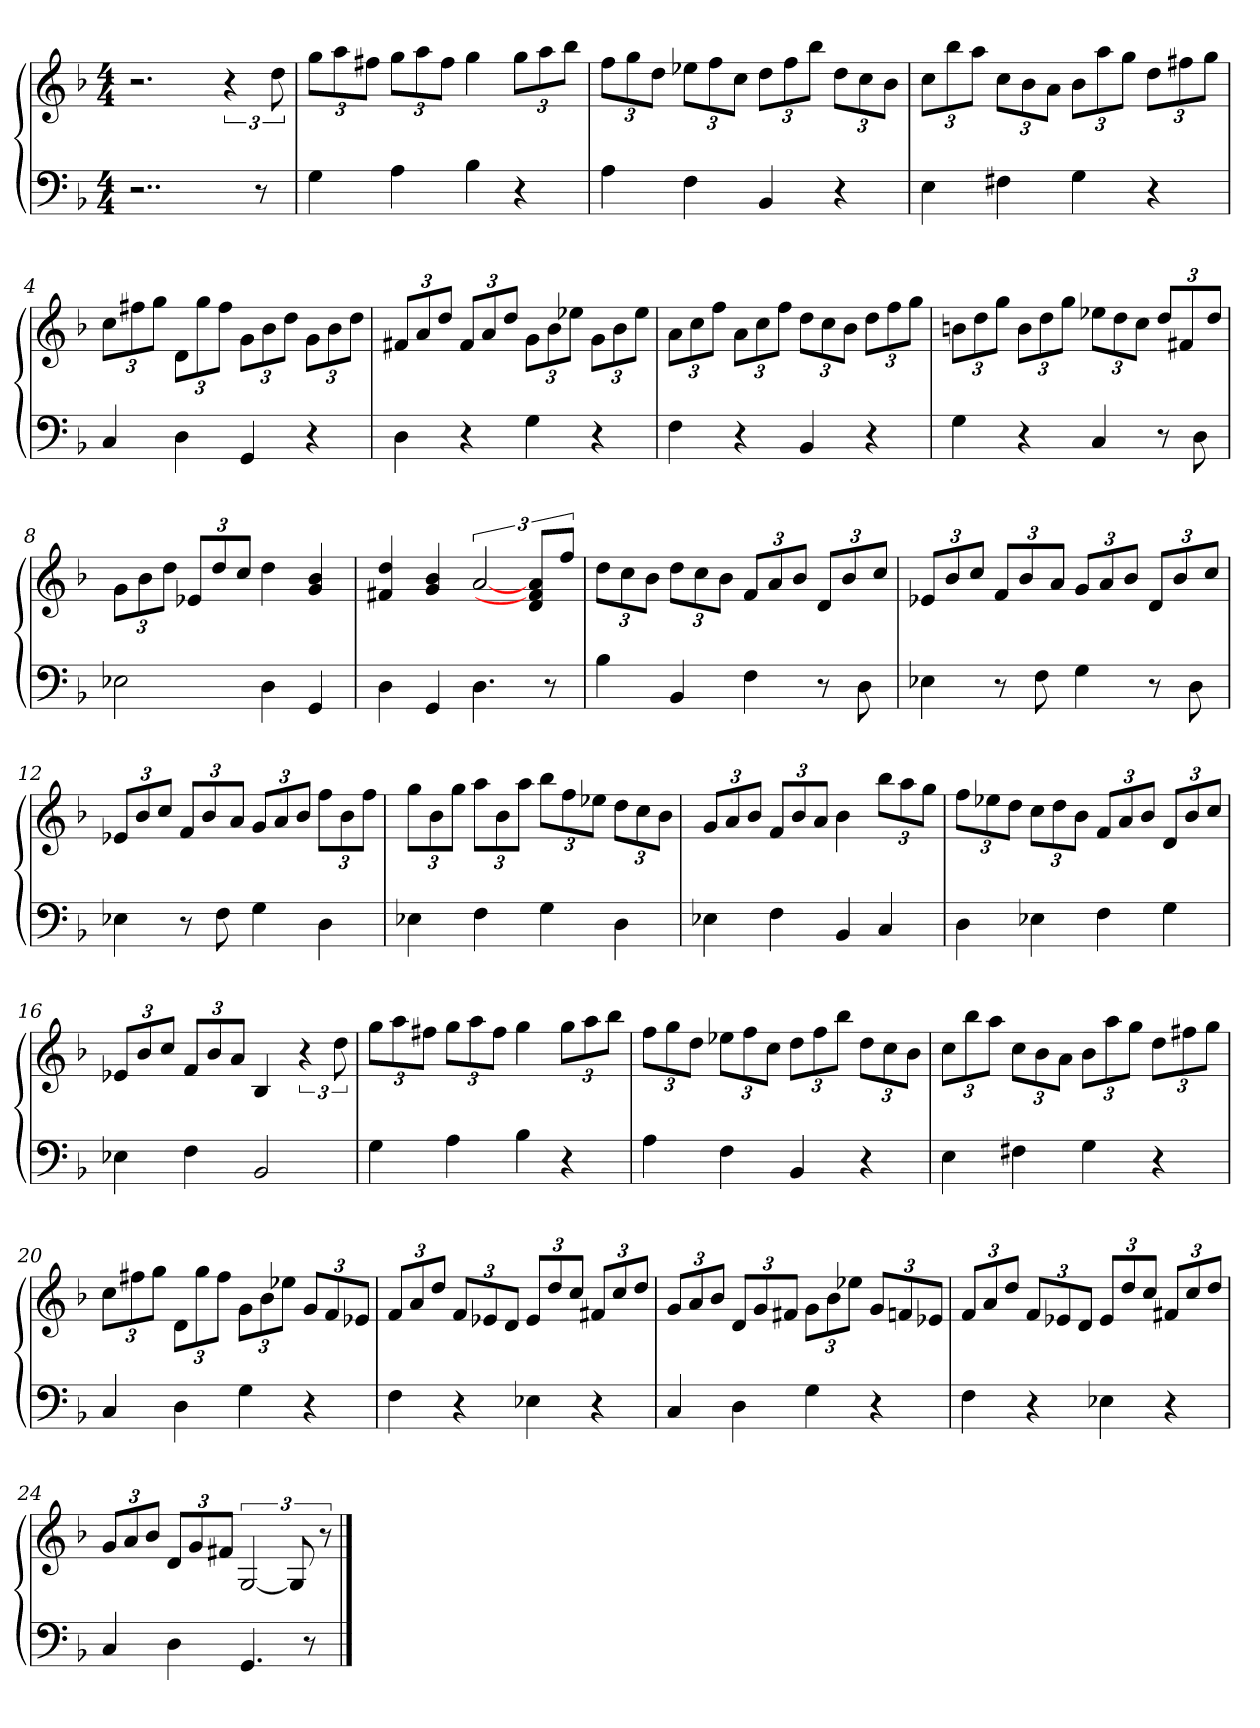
**kern	**kern
*part1	*part1
*staff2	*staff1
*k[b-]	*k[b-]
*d:	*d:
*M4/4	*M4/4
=	=
2..r	2.r
.	6r
8r	.
.	12dd
=1	=1
4G	12ggL
.	12aa
.	12ff#XJ
4A	12ggL
.	12aa
.	12ff#J
4B-	4gg
4r	12ggL
.	12aa
.	12bb-J
=2	=2
4A	12ffL
.	12gg
.	12ddJ
4F	12ee-XL
.	12ff
.	12ccJ
4BB-	12ddL
.	12ff
.	12bb-J
4r	12ddL
.	12cc
.	12b-J
=3	=3
4E	12ccL
.	12bb-
.	12aaJ
4F#X	12ccL
.	12b-
.	12aJ
4G	12b-L
.	12aa
.	12ggJ
4r	12ddL
.	12ff#X
.	12ggJ
=4	=4
4C	12ccL
.	12ff#X
.	12ggJ
4D	12dL
.	12gg
.	12ff#J
4GG	12gL
.	12b-
.	12ddJ
4r	12gL
.	12b-
.	12ddJ
=5	=5
4D	12f#XL
.	12a
.	12ddJ
4r	12f#L
.	12a
.	12ddJ
4G	12gL
.	12b-
.	12ee-XJ
4r	12gL
.	12b-
.	12ee-J
=6	=6
4F	12aL
.	12cc
.	12ffJ
4r	12aL
.	12cc
.	12ffJ
4BB-	12ddL
.	12cc
.	12b-J
4r	12ddL
.	12ff
.	12ggJ
=7	=7
4G	12bnL
.	12dd
.	12ggJ
4r	12bL
.	12dd
.	12ggJ
4C	12ee-XL
.	12dd
.	12ccJ
8r	12ddL
.	12f#X
8D	.
.	12ddJ
=8	=8
2E-X	12gL
.	12b-
.	12ddJ
.	12e-XL
.	12dd
.	12ccJ
4D	4dd
4GG	4g 4b-
=9	=9
4D	4f#X 4dd
4GG	4g 4b-
4.D	[3a
.	12d 12f#] 12aL
8r	.
.	12ffJ
=10	=10
4B-	12ddL
.	12cc
.	12b-J
4BB-	12ddL
.	12cc
.	12b-J
4F	12fL
.	12a
.	12b-J
8r	12dL
.	12b-
8D	.
.	12ccJ
=11	=11
4E-X	12e-XL
.	12b-
.	12ccJ
8r	12fL
.	12b-
8F	.
.	12aJ
4G	12gL
.	12a
.	12b-J
8r	12dL
.	12b-
8D	.
.	12ccJ
=12	=12
4E-X	12e-XL
.	12b-
.	12ccJ
8r	12fL
.	12b-
8F	.
.	12aJ
4G	12gL
.	12a
.	12b-J
4D	12ffL
.	12b-
.	12ffJ
=13	=13
4E-X	12ggL
.	12b-
.	12ggJ
4F	12aaL
.	12b-
.	12aaJ
4G	12bb-L
.	12ff
.	12ee-XJ
4D	12ddL
.	12cc
.	12b-J
=14	=14
4E-X	12gL
.	12a
.	12b-J
4F	12fL
.	12b-
.	12aJ
4BB-	4b-
4C	12bb-L
.	12aa
.	12ggJ
=15	=15
4D	12ffL
.	12ee-X
.	12ddJ
4E-X	12ccL
.	12dd
.	12b-J
4F	12fL
.	12a
.	12b-J
4G	12dL
.	12b-
.	12ccJ
=16	=16
4E-X	12e-XL
.	12b-
.	12ccJ
4F	12fL
.	12b-
.	12aJ
2BB-	4B-
.	6r
.	12dd
=17	=17
4G	12ggL
.	12aa
.	12ff#XJ
4A	12ggL
.	12aa
.	12ff#J
4B-	4gg
4r	12ggL
.	12aa
.	12bb-J
=18	=18
4A	12ffL
.	12gg
.	12ddJ
4F	12ee-XL
.	12ff
.	12ccJ
4BB-	12ddL
.	12ff
.	12bb-J
4r	12ddL
.	12cc
.	12b-J
=19	=19
4E	12ccL
.	12bb-
.	12aaJ
4F#X	12ccL
.	12b-
.	12aJ
4G	12b-L
.	12aa
.	12ggJ
4r	12ddL
.	12ff#X
.	12ggJ
=20	=20
4C	12ccL
.	12ff#X
.	12ggJ
4D	12dL
.	12gg
.	12ff#J
4G	12gL
.	12b-
.	12ee-XJ
4r	12gL
.	12f
.	12e-XJ
=21	=21
4F	12fL
.	12a
.	12ddJ
4r	12fL
.	12e-X
.	12dJ
4E-X	12e-L
.	12dd
.	12ccJ
4r	12f#XL
.	12cc
.	12ddJ
=22	=22
4C	12gL
.	12a
.	12b-J
4D	12dL
.	12g
.	12f#XJ
4G	12gL
.	12b-
.	12ee-XJ
4r	12gL
.	12fn
.	12e-XJ
=23	=23
4F	12fL
.	12a
.	12ddJ
4r	12fL
.	12e-X
.	12dJ
4E-X	12e-L
.	12dd
.	12ccJ
4r	12f#XL
.	12cc
.	12ddJ
=24	=24
4C	12gL
.	12a
.	12b-J
4D	12dL
.	12g
.	12f#XJ
4.GG	[3G
.	12G]
8r	.
.	12r
==	==
*-	*-
